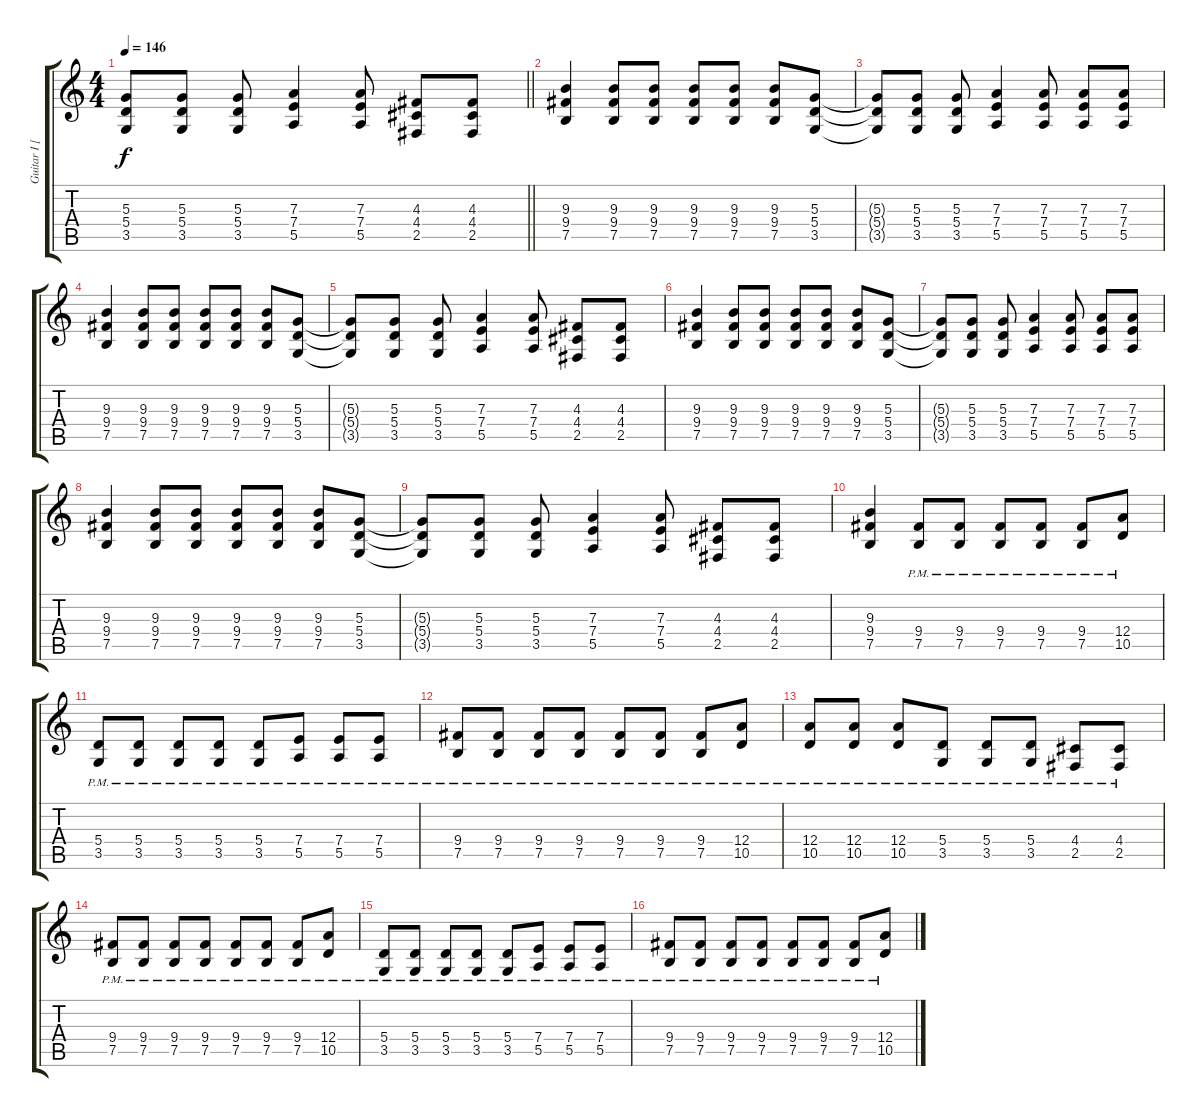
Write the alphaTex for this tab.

\track ("Guitar I [Jussi]" "Guitar I [") {instrument distortionguitar}
\staff {score tabs}
\tuning (B3 Gb3 D3 A2 E2 B1) {hide}
\ts (4 4)
\tempo 146
\clef g2
\barLineRight lightlight
\ks c
(5.3{t} 5.4{t} 3.5{t}).8{dy f} (5.3 5.4 3.5).8 (5.3 5.4 3.5).8 (7.3 7.4 5.5).4 (7.3 7.4 5.5).8 (4.3 4.4 2.5).8 (4.3 4.4 2.5).8 |
(9.3 9.4 7.5).4 (9.3 9.4 7.5).8 (9.3 9.4 7.5).8 (9.3 9.4 7.5).8 (9.3 9.4 7.5).8 (9.3 9.4 7.5).8 (5.3 5.4 3.5).8 |
(5.3{t} 5.4{t} 3.5{t}).8 (5.3 5.4 3.5).8 (5.3 5.4 3.5).8 (7.3 7.4 5.5).4 (7.3 7.4 5.5).8 (7.3 7.4 5.5).8 (7.3 7.4 5.5).8 |
(9.3 9.4 7.5).4 (9.3 9.4 7.5).8 (9.3 9.4 7.5).8 (9.3 9.4 7.5).8 (9.3 9.4 7.5).8 (9.3 9.4 7.5).8 (5.3 5.4 3.5).8 |
(5.3{t} 5.4{t} 3.5{t}).8 (5.3 5.4 3.5).8 (5.3 5.4 3.5).8 (7.3 7.4 5.5).4 (7.3 7.4 5.5).8 (4.3 4.4 2.5).8 (4.3 4.4 2.5).8 |
(9.3 9.4 7.5).4 (9.3 9.4 7.5).8 (9.3 9.4 7.5).8 (9.3 9.4 7.5).8 (9.3 9.4 7.5).8 (9.3 9.4 7.5).8 (5.3 5.4 3.5).8 |
(5.3{t} 5.4{t} 3.5{t}).8 (5.3 5.4 3.5).8 (5.3 5.4 3.5).8 (7.3 7.4 5.5).4 (7.3 7.4 5.5).8 (7.3 7.4 5.5).8 (7.3 7.4 5.5).8 |
(9.3 9.4 7.5).4 (9.3 9.4 7.5).8 (9.3 9.4 7.5).8 (9.3 9.4 7.5).8 (9.3 9.4 7.5).8 (9.3 9.4 7.5).8 (5.3 5.4 3.5).8 |
(5.3{t} 5.4{t} 3.5{t}).8 (5.3 5.4 3.5).8 (5.3 5.4 3.5).8 (7.3 7.4 5.5).4 (7.3 7.4 5.5).8 (4.3 4.4 2.5).8 (4.3 4.4 2.5).8 |
(9.3 9.4 7.5).4 (9.4{pm} 7.5{pm}).8 (9.4{pm} 7.5{pm}).8 (9.4{pm} 7.5{pm}).8 (9.4{pm} 7.5{pm}).8 (9.4{pm} 7.5{pm}).8 (12.4{pm} 10.5{pm}).8 |
(5.4{pm} 3.5{pm}).8 (5.4{pm} 3.5{pm}).8 (5.4{pm} 3.5{pm}).8 (5.4{pm} 3.5{pm}).8 (5.4{pm} 3.5{pm}).8 (7.4{pm} 5.5{pm}).8 (7.4{pm} 5.5{pm}).8 (7.4{pm} 5.5{pm}).8 |
(9.4{pm} 7.5{pm}).8 (9.4{pm} 7.5{pm}).8 (9.4{pm} 7.5{pm}).8 (9.4{pm} 7.5{pm}).8 (9.4{pm} 7.5{pm}).8 (9.4{pm} 7.5{pm}).8 (9.4{pm} 7.5{pm}).8 (12.4{pm} 10.5{pm}).8 |
(12.4{pm} 10.5{pm}).8 (12.4{pm} 10.5{pm}).8 (12.4{pm} 10.5{pm}).8 (5.4{pm} 3.5{pm}).8 (5.4{pm} 3.5{pm}).8 (5.4{pm} 3.5{pm}).8 (4.4{pm} 2.5{pm}).8 (4.4{pm} 2.5{pm}).8 |
(9.4{pm} 7.5{pm}).8 (9.4{pm} 7.5{pm}).8 (9.4{pm} 7.5{pm}).8 (9.4{pm} 7.5{pm}).8 (9.4{pm} 7.5{pm}).8 (9.4{pm} 7.5{pm}).8 (9.4{pm} 7.5{pm}).8 (12.4{pm} 10.5{pm}).8 |
(5.4{pm} 3.5{pm}).8 (5.4{pm} 3.5{pm}).8 (5.4{pm} 3.5{pm}).8 (5.4{pm} 3.5{pm}).8 (5.4{pm} 3.5{pm}).8 (7.4{pm} 5.5{pm}).8 (7.4{pm} 5.5{pm}).8 (7.4{pm} 5.5{pm}).8 |
(9.4{pm} 7.5{pm}).8 (9.4{pm} 7.5{pm}).8 (9.4{pm} 7.5{pm}).8 (9.4{pm} 7.5{pm}).8 (9.4{pm} 7.5{pm}).8 (9.4{pm} 7.5{pm}).8 (9.4{pm} 7.5{pm}).8 (12.4{pm} 10.5{pm}).8
